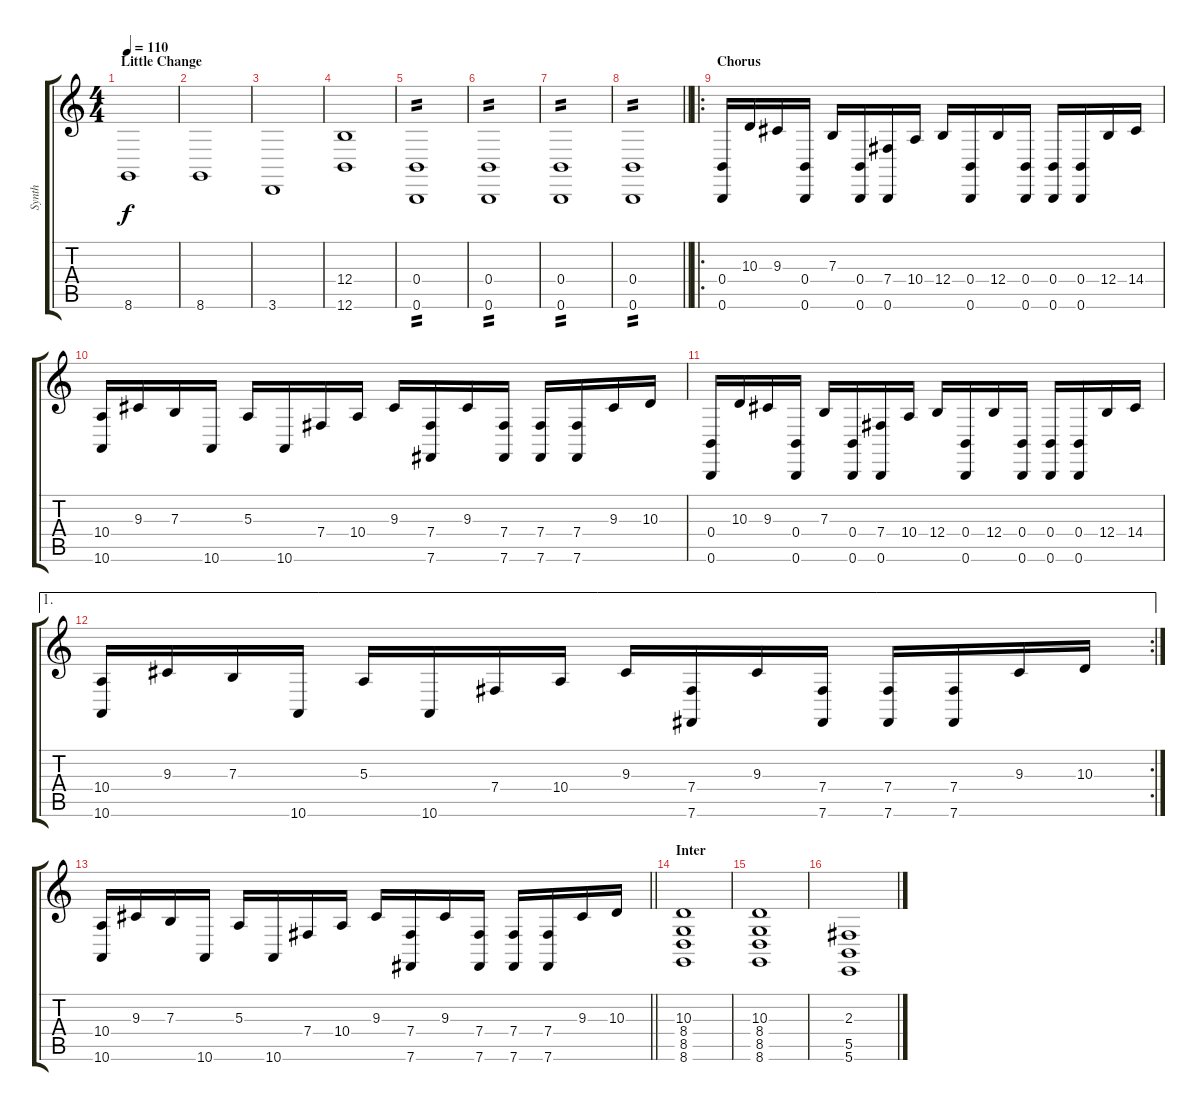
\track ("Synth" "Synth") {instrument lead8bassandlead}
\staff {score tabs}
\tuning (Db4 Ab3 E3 B2 Gb2 B1) {hide}
\ts (4 4)
\section ("" "Little Change")
\tempo 110
\clef g2
\ks c
8.6.1{dy f} |
8.6.1 |
3.6.1 |
(12.4 12.6).1 |
(0.4 0.6).1{tp 2 volume 8} |
(0.4 0.6).1{tp 2} |
(0.4 0.6).1{tp 2} |
\barLineRight lightlight
(0.4 0.6).1{tp 2} |
\ro
\section ("" "Chorus")
(0.4 0.6).16 10.3.16 9.3.16 (0.4 0.6).16 7.3.16 (0.4 0.6).16 (7.4 0.6).16 10.4.16 12.4.16 (0.4 0.6).16 12.4.16 (0.4 0.6).16 (0.4 0.6).16 (0.4 0.6).16 12.4.16 14.4.16 |
(10.4 10.6).16 9.3.16 7.3.16 10.6.16 5.3.16 10.6.16 7.4.16 10.4.16 9.3.16 (7.4 7.6).16 9.3.16 (7.4 7.6).16 (7.4 7.6).16 (7.4 7.6).16 9.3.16 10.3.16 |
(0.4 0.6).16 10.3.16 9.3.16 (0.4 0.6).16 7.3.16 (0.4 0.6).16 (7.4 0.6).16 10.4.16 12.4.16 (0.4 0.6).16 12.4.16 (0.4 0.6).16 (0.4 0.6).16 (0.4 0.6).16 12.4.16 14.4.16 |
\ae 1
\rc 2
(10.4 10.6).16 9.3.16 7.3.16 10.6.16 5.3.16 10.6.16 7.4.16 10.4.16 9.3.16 (7.4 7.6).16 9.3.16 (7.4 7.6).16 (7.4 7.6).16 (7.4 7.6).16 9.3.16 10.3.16 |
\barLineRight lightlight
(10.4 10.6).16 9.3.16 7.3.16 10.6.16 5.3.16 10.6.16 7.4.16 10.4.16 9.3.16 (7.4 7.6).16 9.3.16 (7.4 7.6).16 (7.4 7.6).16 (7.4 7.6).16 9.3.16 10.3.16 |
\section ("" "Inter")
(10.3 8.4 8.5 8.6).1{volume 12} |
(10.3 8.4 8.5 8.6).1 |
(2.3 5.5 5.6).1
